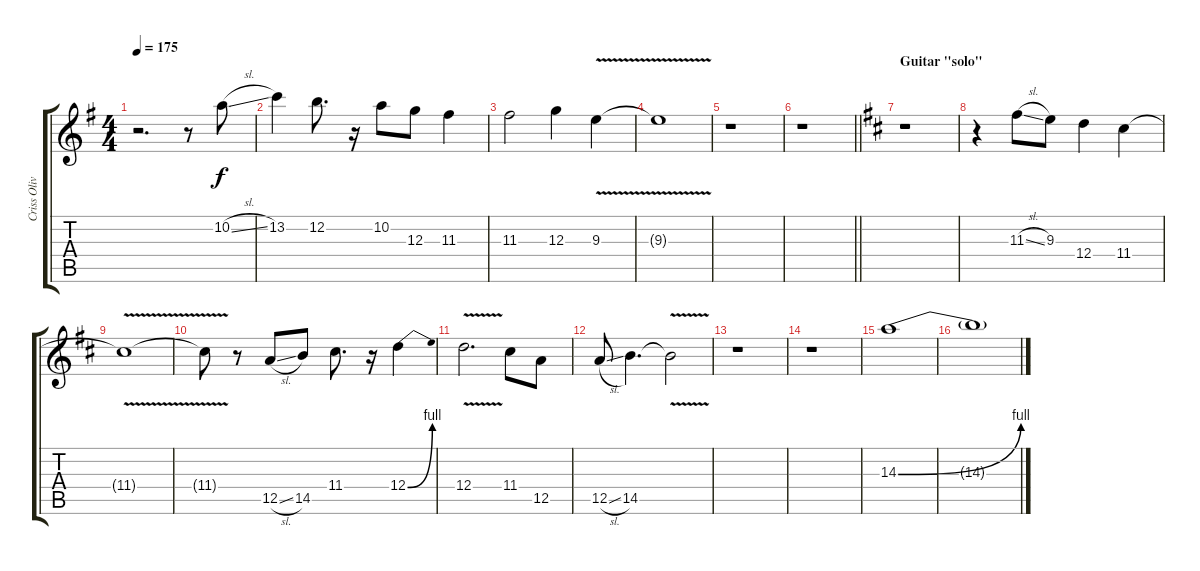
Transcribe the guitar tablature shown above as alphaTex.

\track ("Criss Oliva (lead)" "Criss Oliv") {instrument distortionguitar}
\staff {score tabs}
\tuning (E4 B3 G3 D3 A2 E2) {hide}
\ts (4 4)
\tempo 175
\clef g2
\ks eminor
r.2{d dy f} r.8 10.2{sl}.8 |
13.2.4 12.2.8{d} r.16 10.2.8 12.3.8 11.3.4 |
11.3.2 12.3.4 9.3{v}.4 |
9.3{t}.1 |
r.1 |
\barLineRight lightlight
r.1 |
\section ("" "Guitar \"solo\"")
\ks bminor
r.1 |
r.4 11.3{sl}.8 9.3.8 12.4.4 11.4.4 |
11.4{v t}.1 |
11.4{t}.8 r.8 12.5{sl}.8 14.5.8 11.4.8{d} r.16 12.4{be (bend 0 0 60 4)}.4 |
12.4{v}.2{d} 11.4.8 12.5.8 |
12.5{sl}.8 14.5.4{d} 14.5{v t}.2 |
r.1 |
r.1 |
14.3{be (bend 0 0 60 4)}.1 |
14.3{t}.1
